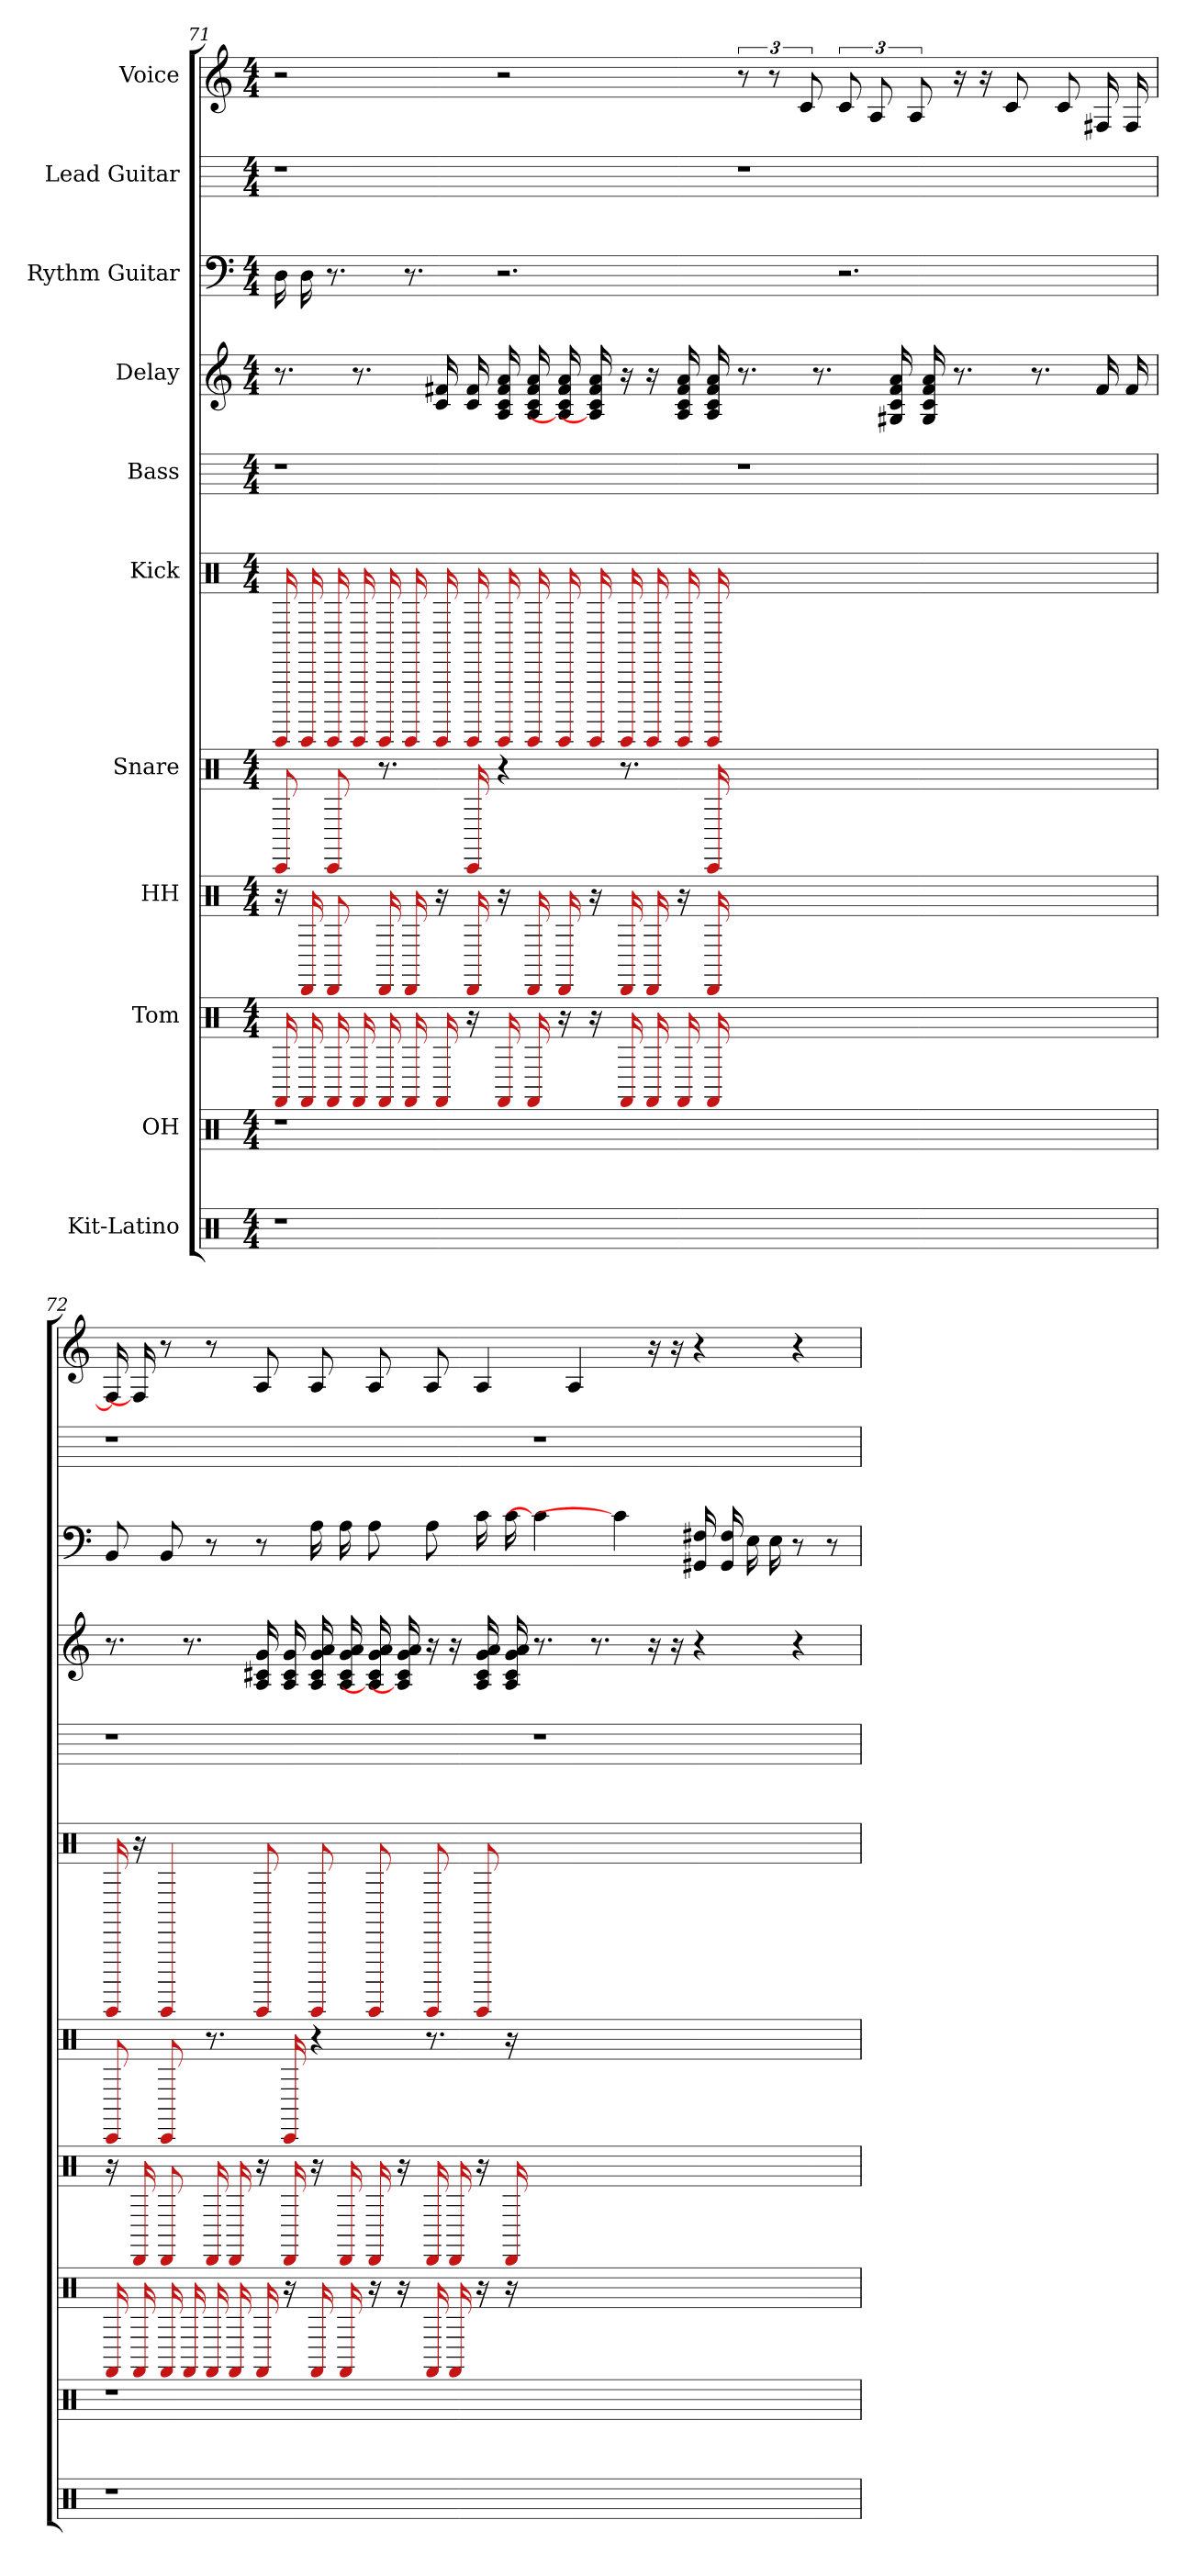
**kern	**kern	**kern	**kern	**kern	**kern	**kern	**kern	**kern	**kern	**kern
*part11	*part10	*part9	*part8	*part7	*part6	*part5	*part4	*part3	*part2	*part1
*staff11	*staff10	*staff9	*staff8	*staff7	*staff6	*staff5	*staff4	*staff3	*staff2	*staff1
*I"Kit-Latino	*I"OH	*I"Tom	*I"HH	*I"Snare	*I"Kick	*I"Bass	*I"Delay	*I"Rythm Guitar	*I"Lead Guitar	*I"Voice
*clefX	*clefX	*clefX	*clefX	*clefX	*clefX	*	*	*	*	*
*k[]	*k[]	*k[]	*k[]	*k[]	*k[]	*k[]	*k[]	*k[]	*k[]	*k[]
*M4/4	*M4/4	*M4/4	*M4/4	*M4/4	*M4/4	*M4/4	*M4/4	*M4/4	*M4/4	*M4/4
=71	=71	=71	=71	=71	=71	=71	=71	=71	=71	=71
1r	1r	16FF#	16r	8CC	16CCCC	1r	8.r	16D	1r	2r
.	.	16FF#	16DD	.	16CCCC	.	.	16D	.	.
.	.	16FF#	8DD	8CC	16CCCC	.	.	8.r	.	.
.	.	16FF#	.	.	16CCCC	.	8.r	.	.	.
.	.	16FF#	16DD	8.r	16CCCC	.	.	.	.	.
.	.	16FF#	16DD	.	16CCCC	.	.	8.r	.	.
.	.	16FF#	16r	.	16CCCC	.	16f# 16c	.	.	.
.	.	16r	16DD	16CC	16CCCC	.	16f# 16c	.	.	.
.	.	16FF#	16r	4r	16CCCC	.	16f# 16c 16A 16a	2.r	.	2r
.	.	16FF#	16DD	.	16CCCC	.	16f# 16c 16A 16a	.	.	.
.	.	16r	16DD	.	16CCCC	.	16f# 16c 16A] 16a	.	.	.
.	.	16r	16r	.	16CCCC	.	16f# 16c 16A] 16a	.	.	.
.	.	16FF#	16DD	8.r	16CCCC	.	16r	.	.	.
.	.	16FF#	16DD	.	16CCCC	.	16r	.	.	.
.	.	16FF#	16r	.	16CCCC#	.	16f# 16c 16A 16a	.	.	.
.	.	16FF#	16DD	16CC	16CCCC	.	16f# 16c 16A 16a	.	.	.
1ryy	1ryy	1ryy	1ryy	1ryy	1ryy	1r	8.r	.	1r	12r
.	.	.	.	.	.	.	.	.	.	12r
.	.	.	.	.	.	.	.	.	.	12c
.	.	.	.	.	.	.	8.r	.	.	.
.	.	.	.	.	.	.	.	2.r	.	12c
.	.	.	.	.	.	.	.	.	.	12A
.	.	.	.	.	.	.	16f# 16c 16G# 16a	.	.	.
.	.	.	.	.	.	.	.	.	.	12A
.	.	.	.	.	.	.	16f# 16c 16G# 16a	.	.	.
.	.	.	.	.	.	.	8.r	.	.	16r
.	.	.	.	.	.	.	.	.	.	16r
.	.	.	.	.	.	.	.	.	.	8c
.	.	.	.	.	.	.	8.r	.	.	.
.	.	.	.	.	.	.	.	.	.	8c
.	.	.	.	.	.	.	16f#	.	.	16F#
.	.	.	.	.	.	.	16f#	.	.	16F#
=72	=72	=72	=72	=72	=72	=72	=72	=72	=72	=72
1r	1r	16FF#	16r	8CC	16CCCC	1r	8.r	8BB	1r	16F#]
.	.	16FF#	16DD	.	16r	.	.	.	.	16F#]
.	.	16FF#	8DD	8CC	4CCCC	.	.	8BB	.	8r
.	.	16FF#	.	.	.	.	8.r	.	.	.
.	.	16FF#	16DD	8.r	.	.	.	8r	.	8r
.	.	16FF#	16DD	.	.	.	.	.	.	.
.	.	16FF#	16r	.	8CCCC#	.	16g 16c# 16A	8r	.	8A
.	.	16r	16DD	16CC	.	.	16g 16c# 16A	.	.	.
.	.	16FF#	16r	4r	8CCCC	.	16A 16a 16g 16c#	16A	.	8A
.	.	16FF#	16DD	.	.	.	16A 16a 16g 16c#	16A	.	.
.	.	16r	16DD	.	8CCCC	.	16c# 16A] 16g 16a	8A	.	8A
.	.	16r	16r	.	.	.	16c# 16A] 16g 16a	.	.	.
.	.	16FF#	16DD	8.r	8CCCC#	.	16r	8A	.	8A
.	.	16FF#	16DD	.	.	.	16r	.	.	.
.	.	16r	16r	.	8CCCC	.	16c# 16a 16g 16A	16c	.	4A
.	.	16r	16DD	16r	.	.	16c# 16a 16g 16A	16c	.	.
1ryy	1ryy	1ryy	1ryy	1ryy	1ryy	1r	8.r	4c]	1r	.
.	.	.	.	.	.	.	.	.	.	4A
.	.	.	.	.	.	.	8.r	.	.	.
.	.	.	.	.	.	.	.	4c]	.	.
.	.	.	.	.	.	.	16r	.	.	16r
.	.	.	.	.	.	.	16r	.	.	16r
.	.	.	.	.	.	.	4r	16F# 16GG#	.	4r
.	.	.	.	.	.	.	.	16F# 16GG#	.	.
.	.	.	.	.	.	.	.	16E	.	.
.	.	.	.	.	.	.	.	16E	.	.
.	.	.	.	.	.	.	4r	8r	.	4r
.	.	.	.	.	.	.	.	8r	.	.
=	=	=	=	=	=	=	=	=	=	=
*-	*-	*-	*-	*-	*-	*-	*-	*-	*-	*-
